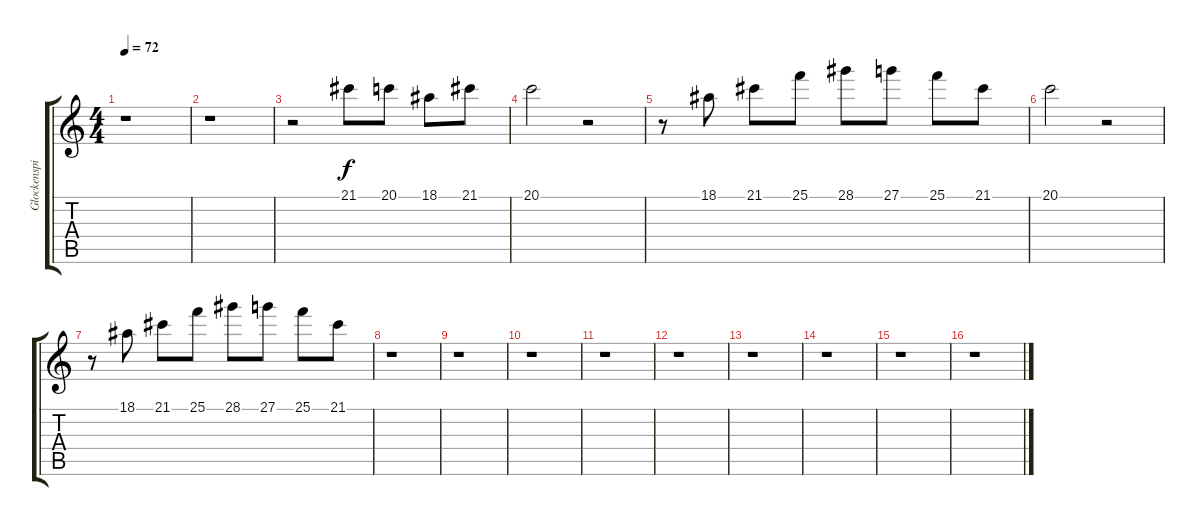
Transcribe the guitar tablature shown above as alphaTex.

\track ("Glockenspiel" "Glockenspi") {instrument glockenspiel}
\staff {score tabs}
\tuning (E4 B3 G3 D3 A2 E2) {hide}
\ts (4 4)
\tempo 72
\clef g2
\ks c
r.1{dy fff} |
r.1 |
r.2 21.1.8{dy f} 20.1.8 18.1.8 21.1.8 |
20.1.2 r.2 |
r.8 18.1.8 21.1.8 25.1.8 28.1.8 27.1.8 25.1.8 21.1.8 |
20.1.2 r.2 |
r.8 18.1.8 21.1.8 25.1.8 28.1.8 27.1.8 25.1.8 21.1.8 |
r.1 |
r.1 |
r.1 |
r.1 |
r.1 |
r.1 |
r.1 |
r.1 |
r.1
